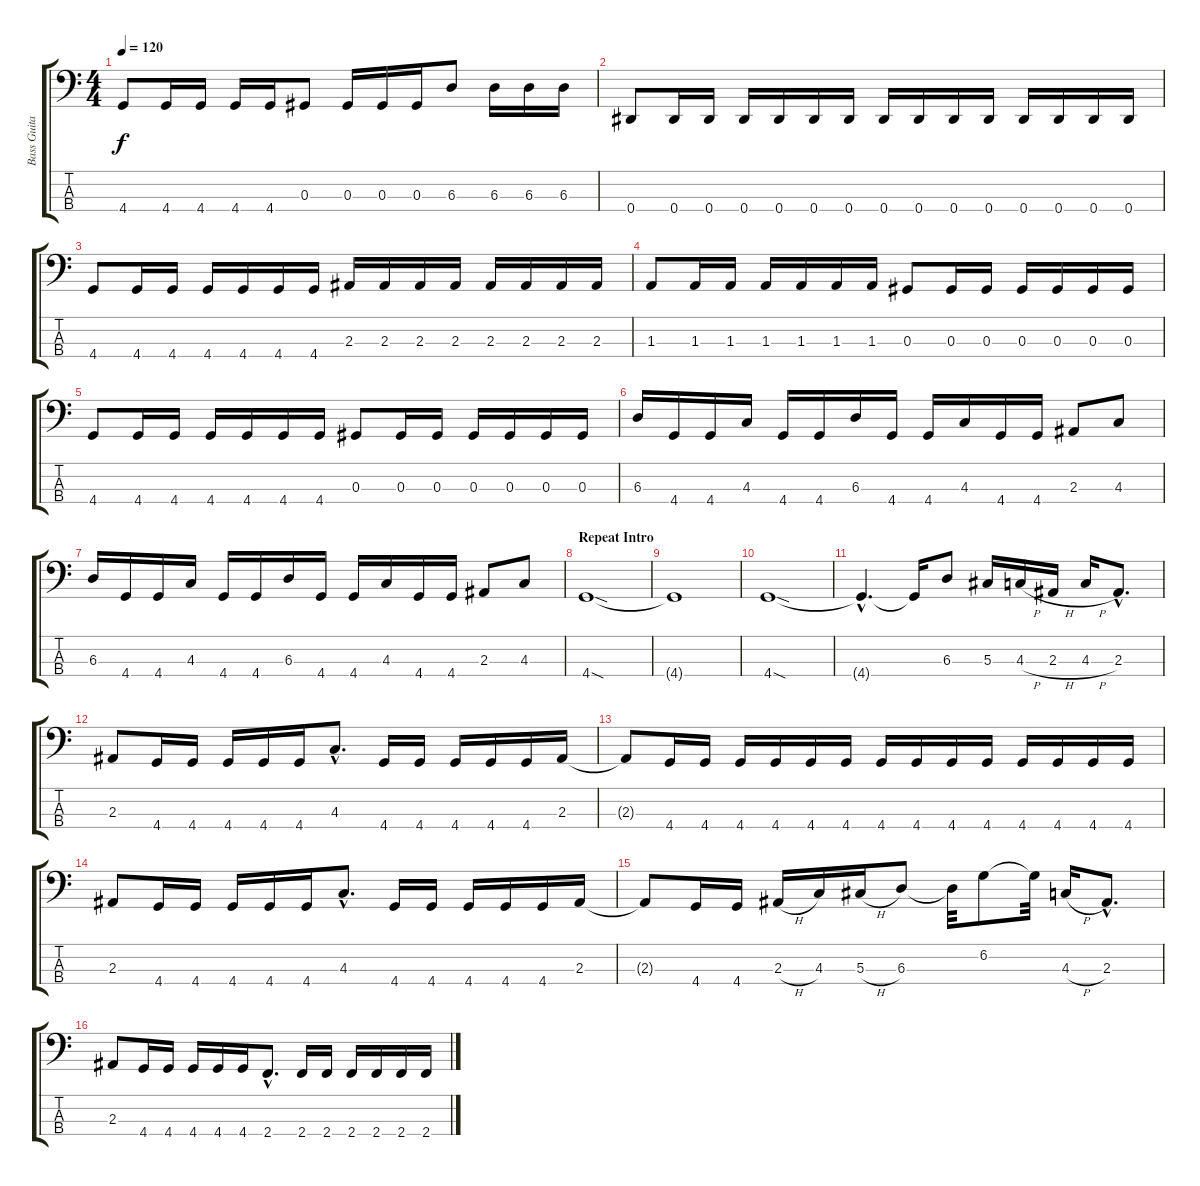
\track ("Bass Guitar" "Bass Guita") {instrument electricbasspick}
\staff {score tabs}
\tuning (Gb2 Db2 Ab1 Eb1) {hide}
\ts (4 4)
\tempo 120
\clef f4
\ks c
4.4.8{dy f} 4.4.16 4.4.16 4.4.16 4.4.16 0.3.8 0.3.16 0.3.16 0.3.16 6.3.8 6.3.16 6.3.16 6.3.16 |
0.4.8 0.4.16 0.4.16 0.4.16 0.4.16 0.4.16 0.4.16 0.4.16 0.4.16 0.4.16 0.4.16 0.4.16 0.4.16 0.4.16 0.4.16 |
4.4.8 4.4.16 4.4.16 4.4.16 4.4.16 4.4.16 4.4.16 2.3.16 2.3.16 2.3.16 2.3.16 2.3.16 2.3.16 2.3.16 2.3.16 |
1.3.8 1.3.16 1.3.16 1.3.16 1.3.16 1.3.16 1.3.16 0.3.8 0.3.16 0.3.16 0.3.16 0.3.16 0.3.16 0.3.16 |
4.4.8 4.4.16 4.4.16 4.4.16 4.4.16 4.4.16 4.4.16 0.3.8 0.3.16 0.3.16 0.3.16 0.3.16 0.3.16 0.3.16 |
6.3.16 4.4.16 4.4.16 4.3.16 4.4.16 4.4.16 6.3.16 4.4.16 4.4.16 4.3.16 4.4.16 4.4.16 2.3.8 4.3.8 |
6.3.16 4.4.16 4.4.16 4.3.16 4.4.16 4.4.16 6.3.16 4.4.16 4.4.16 4.3.16 4.4.16 4.4.16 2.3.8 4.3.8 |
\section ("" "Repeat Intro")
4.4{sod}.1 |
4.4{t}.1 |
4.4{sod}.1 |
4.4{hac t}.4{d} 4.4{t}.16 6.3.8 5.3.16 4.3{h}.16 2.3{h}.16 4.3{h}.16 2.3{hac}.8{d} |
2.3.8 4.4.16 4.4.16 4.4.16 4.4.16 4.4.16 4.3{hac}.8{d} 4.4.16 4.4.16 4.4.16 4.4.16 4.4.16 2.3.16 |
2.3{t}.8 4.4.16 4.4.16 4.4.16 4.4.16 4.4.16 4.4.16 4.4.16 4.4.16 4.4.16 4.4.16 4.4.16 4.4.16 4.4.16 4.4.16 |
2.3.8 4.4.16 4.4.16 4.4.16 4.4.16 4.4.16 4.3{hac}.8{d} 4.4.16 4.4.16 4.4.16 4.4.16 4.4.16 2.3.16 |
2.3{t}.8 4.4.16 4.4.16 2.3{h}.16 4.3.16 5.3{h}.16 6.3.8 6.3{t}.32 6.2.8 6.2{t}.32 4.3{h}.16 2.3{hac}.8{d} |
2.3.8 4.4.16 4.4.16 4.4.16 4.4.16 4.4.16 2.4{hac}.8{d} 2.4.16 2.4.16 2.4.16 2.4.16 2.4.16 2.4.16
